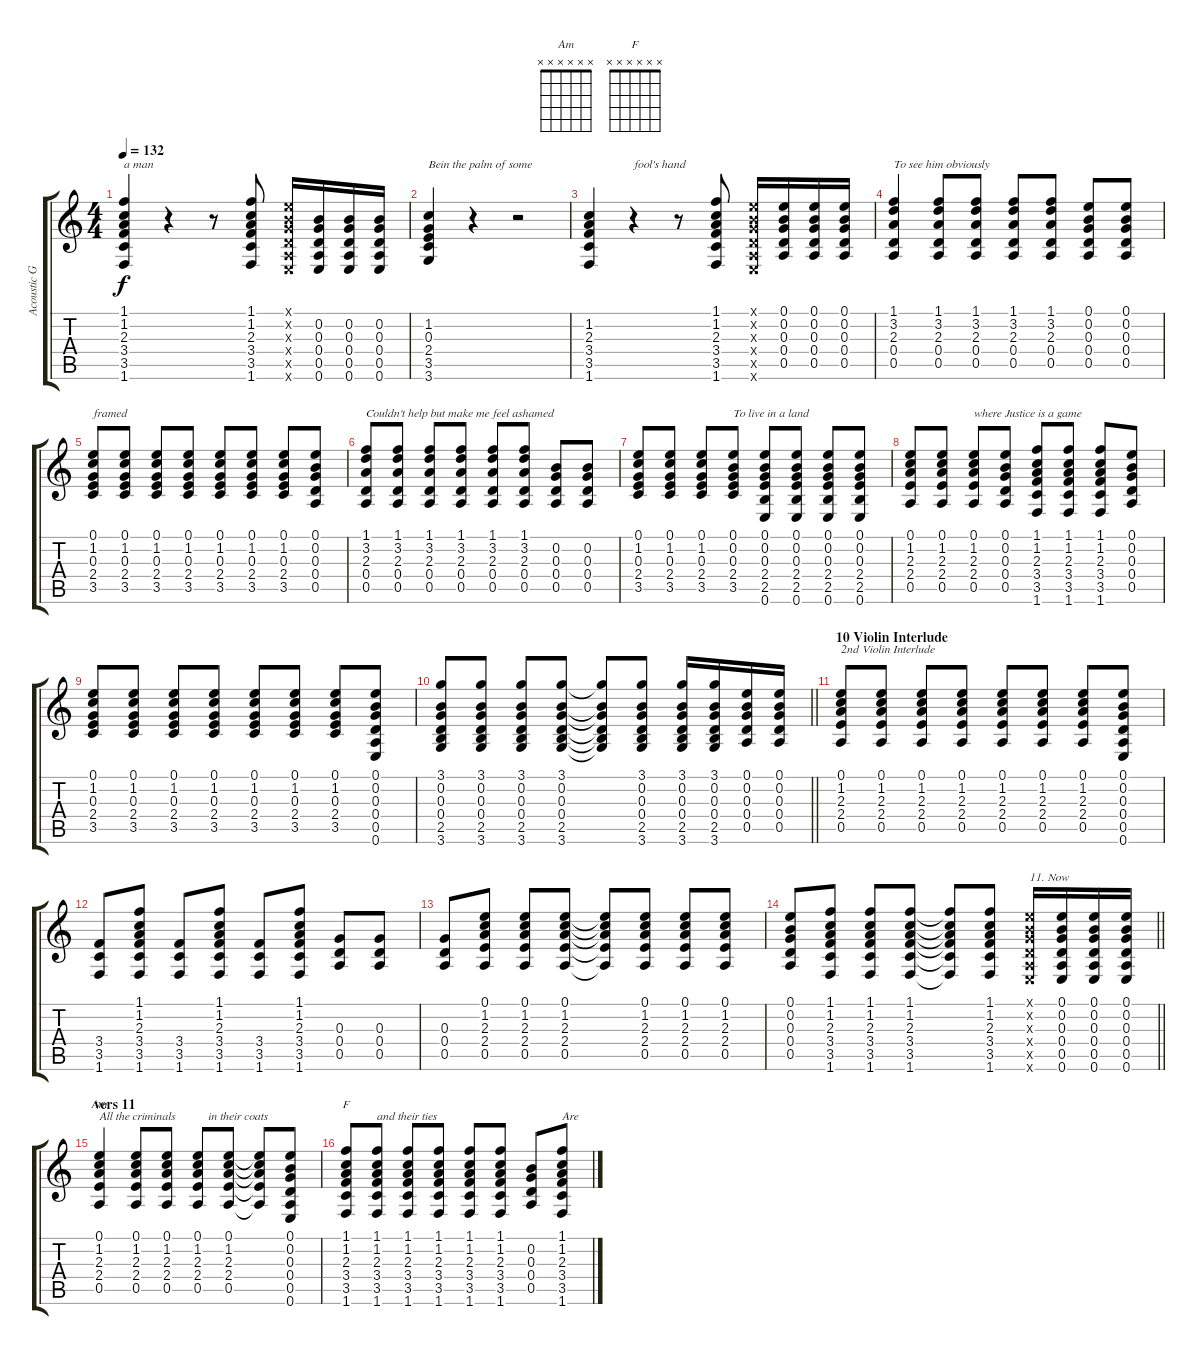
\track ("Acoustic Guitar" "Acoustic G") {instrument acousticguitarnylon}
\staff {score tabs}
\tuning (E4 B3 G3 D3 A2 E2) {hide}
\chord ("Am" x x x x x x)
\chord ("F" x x x x x x)
\ts (4 4)
\tempo 132
\clef g2
\ks c
(1.1 1.2 2.3 3.4 3.5 1.6).4{txt "a man" dy f} r.4 r.8 (1.1 1.2 2.3 3.4 3.5 1.6).8 (0.1{x} 0.2{x} 0.3{x} 0.4{x} 0.5{x} 0.6{x}).16 (0.2 0.3 0.4 0.5 0.6).16 (0.2 0.3 0.4 0.5 0.6).16 (0.2 0.3 0.4 0.5 0.6).16 |
(1.2 0.3 2.4 3.5 3.6).4{txt "Bein the palm of some"} r.4 r.2 |
(1.2 2.3 3.4 3.5 1.6).4 r.4{txt "fool's hand"} r.8 (1.1 1.2 2.3 3.4 3.5 1.6).8 (0.1{x} 0.2{x} 0.3{x} 0.4{x} 0.5{x} 0.6{x}).16 (0.1 0.2 0.3 0.4 0.5).16 (0.1 0.2 0.3 0.4 0.5).16 (0.1 0.2 0.3 0.4 0.5).16 |
(1.1 3.2 2.3 0.4 0.5).4{txt "To see him obviously "} (1.1 3.2 2.3 0.4 0.5).8 (1.1 3.2 2.3 0.4 0.5).8 (1.1 3.2 2.3 0.4 0.5).8 (1.1 3.2 2.3 0.4 0.5).8 (0.1 0.2 0.3 0.4 0.5).8 (0.1 0.2 0.3 0.4 0.5).8 |
(0.1 1.2 0.3 2.4 3.5).8{txt "framed"} (0.1 1.2 0.3 2.4 3.5).8 (0.1 1.2 0.3 2.4 3.5).8 (0.1 1.2 0.3 2.4 3.5).8 (0.1 1.2 0.3 2.4 3.5).8 (0.1 1.2 0.3 2.4 3.5).8 (0.1 1.2 0.3 2.4 3.5).8 (0.1 0.2 0.3 0.4 0.5).8 |
(1.1 3.2 2.3 0.4 0.5).8{txt "Couldn't help but make me feel ashamed"} (1.1 3.2 2.3 0.4 0.5).8 (1.1 3.2 2.3 0.4 0.5).8 (1.1 3.2 2.3 0.4 0.5).8 (1.1 3.2 2.3 0.4 0.5).8 (1.1 3.2 2.3 0.4 0.5).8 (0.2 0.3 0.4 0.5).8 (0.2 0.3 0.4 0.5).8 |
(0.1 1.2 0.3 2.4 3.5).8 (0.1 1.2 0.3 2.4 3.5).8 (0.1 1.2 0.3 2.4 3.5).8 (0.1 0.2 0.3 2.4 3.5).8{txt "To live in a land"} (0.1 0.2 0.3 2.4 2.5 0.6).8 (0.1 0.2 0.3 2.4 2.5 0.6).8 (0.1 0.2 0.3 2.4 2.5 0.6).8 (0.1 0.2 0.3 2.4 2.5 0.6).8 |
(0.1 1.2 2.3 2.4 0.5).8 (0.1 1.2 2.3 2.4 0.5).8 (0.1 1.2 2.3 2.4 0.5).8{txt "where Justice is a game"} (0.1 0.2 0.3 0.4 0.5).8 (1.1 1.2 2.3 3.4 3.5 1.6).8 (1.1 1.2 2.3 3.4 3.5 1.6).8 (1.1 1.2 2.3 3.4 3.5 1.6).8 (0.1 0.2 0.3 0.4 0.5).8 |
(0.1 1.2 0.3 2.4 3.5).8 (0.1 1.2 0.3 2.4 3.5).8 (0.1 1.2 0.3 2.4 3.5).8 (0.1 1.2 0.3 2.4 3.5).8 (0.1 1.2 0.3 2.4 3.5).8 (0.1 1.2 0.3 2.4 3.5).8 (0.1 1.2 0.3 2.4 3.5).8 (0.1 0.2 0.3 0.4 0.5 0.6).8 |
\barLineRight lightlight
(3.1 0.2 0.3 0.4 2.5 3.6).8 (3.1 0.2 0.3 0.4 2.5 3.6).8 (3.1 0.2 0.3 0.4 2.5 3.6).8 (3.1 0.2 0.3 0.4 2.5 3.6).8 (3.1{t} 0.2{t} 0.3{t} 0.4{t} 2.5{t} 3.6{t}).8 (3.1 0.2 0.3 0.4 2.5 3.6).8 (3.1 0.2 0.3 0.4 2.5 3.6).16 (3.1 0.2 0.3 0.4 2.5 3.6).16 (0.1 0.2 0.3 0.4 0.5).16 (0.1 0.2 0.3 0.4 0.5).16 |
\section ("" "10 Violin Interlude")
(0.1 1.2 2.3 2.4 0.5).8{txt "2nd Violin Interlude"} (0.1 1.2 2.3 2.4 0.5).8 (0.1 1.2 2.3 2.4 0.5).8 (0.1 1.2 2.3 2.4 0.5).8 (0.1 1.2 2.3 2.4 0.5).8 (0.1 1.2 2.3 2.4 0.5).8 (0.1 1.2 2.3 2.4 0.5).8 (0.1 0.2 0.3 0.4 0.5 0.6).8 |
(3.4 3.5 1.6).8 (1.1 1.2 2.3 3.4 3.5 1.6).8 (3.4 3.5 1.6).8 (1.1 1.2 2.3 3.4 3.5 1.6).8 (3.4 3.5 1.6).8 (1.1 1.2 2.3 3.4 3.5 1.6).8 (0.3 0.4 0.5).8 (0.3 0.4 0.5).8 |
(0.3 0.4 0.5).8 (0.1 1.2 2.3 2.4 0.5).8 (0.1 1.2 2.3 2.4 0.5).8 (0.1 1.2 2.3 2.4 0.5).8 (0.1{t} 1.2{t} 2.3{t} 2.4{t} 0.5{t}).8 (0.1 1.2 2.3 2.4 0.5).8 (0.1 1.2 2.3 2.4 0.5).8 (0.1 1.2 2.3 2.4 0.5).8 |
\barLineRight lightlight
(0.1 0.2 0.3 0.4 0.5).8 (1.1 1.2 2.3 3.4 3.5 1.6).8 (1.1 1.2 2.3 3.4 3.5 1.6).8 (1.1 1.2 2.3 3.4 3.5 1.6).8 (1.1{t} 1.2{t} 2.3{t} 3.4{t} 3.5{t} 1.6{t}).8 (1.1 1.2 2.3 3.4 3.5 1.6).8 (0.1{x} 0.2{x} 0.3{x} 0.4{x} 0.5{x} 0.6{x}).16{txt "11. Now"} (0.1 0.2 0.3 0.4 0.5 0.6).16 (0.1 0.2 0.3 0.4 0.5 0.6).16 (0.1 0.2 0.3 0.4 0.5 0.6).16 |
\section ("" "vers 11")
(0.1 1.2 2.3 2.4 0.5).4{ch "Am" txt "All the criminals           in their coats"} (0.1 1.2 2.3 2.4 0.5).8 (0.1 1.2 2.3 2.4 0.5).8 (0.1 1.2 2.3 2.4 0.5).8 (0.1 1.2 2.3 2.4 0.5).8 (0.1{t} 1.2{t} 2.3{t} 2.4{t} 0.5{t}).8 (0.1 0.2 0.3 0.4 0.5 0.6).8 |
(1.1 1.2 2.3 3.4 3.5 1.6).8{ch "F"} (1.1 1.2 2.3 3.4 3.5 1.6).8{txt "and their ties"} (1.1 1.2 2.3 3.4 3.5 1.6).8 (1.1 1.2 2.3 3.4 3.5 1.6).8 (1.1 1.2 2.3 3.4 3.5 1.6).8 (1.1 1.2 2.3 3.4 3.5 1.6).8 (0.2 0.3 0.4 0.5).8 (1.1 1.2 2.3 3.4 3.5 1.6).8{txt "Are"}
